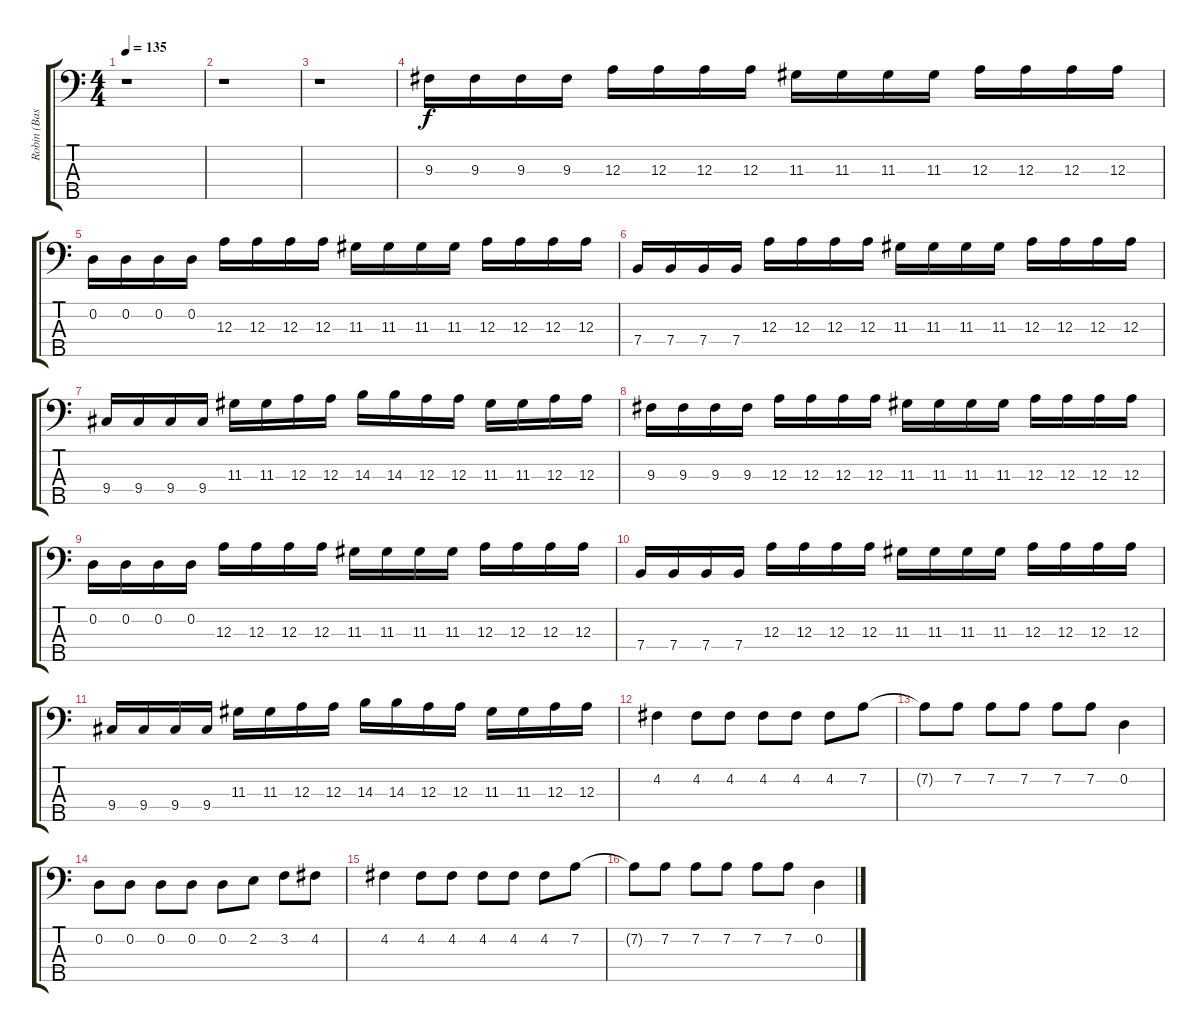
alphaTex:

\track ("Robin (Bass)" "Robin (Bas") {instrument electricbasspick}
\staff {score tabs}
\tuning (G2 D2 A1 E1 B0) {hide}
\ts (4 4)
\tempo 135
\clef f4
\ks c
r.1{dy f} |
r.1 |
r.1 |
9.3.16 9.3.16 9.3.16 9.3.16 12.3.16 12.3.16 12.3.16 12.3.16 11.3.16 11.3.16 11.3.16 11.3.16 12.3.16 12.3.16 12.3.16 12.3.16 |
0.2.16 0.2.16 0.2.16 0.2.16 12.3.16 12.3.16 12.3.16 12.3.16 11.3.16 11.3.16 11.3.16 11.3.16 12.3.16 12.3.16 12.3.16 12.3.16 |
7.4.16 7.4.16 7.4.16 7.4.16 12.3.16 12.3.16 12.3.16 12.3.16 11.3.16 11.3.16 11.3.16 11.3.16 12.3.16 12.3.16 12.3.16 12.3.16 |
9.4.16 9.4.16 9.4.16 9.4.16 11.3.16 11.3.16 12.3.16 12.3.16 14.3.16 14.3.16 12.3.16 12.3.16 11.3.16 11.3.16 12.3.16 12.3.16 |
9.3.16 9.3.16 9.3.16 9.3.16 12.3.16 12.3.16 12.3.16 12.3.16 11.3.16 11.3.16 11.3.16 11.3.16 12.3.16 12.3.16 12.3.16 12.3.16 |
0.2.16 0.2.16 0.2.16 0.2.16 12.3.16 12.3.16 12.3.16 12.3.16 11.3.16 11.3.16 11.3.16 11.3.16 12.3.16 12.3.16 12.3.16 12.3.16 |
7.4.16 7.4.16 7.4.16 7.4.16 12.3.16 12.3.16 12.3.16 12.3.16 11.3.16 11.3.16 11.3.16 11.3.16 12.3.16 12.3.16 12.3.16 12.3.16 |
9.4.16 9.4.16 9.4.16 9.4.16 11.3.16 11.3.16 12.3.16 12.3.16 14.3.16 14.3.16 12.3.16 12.3.16 11.3.16 11.3.16 12.3.16 12.3.16 |
4.2.4 4.2.8 4.2.8 4.2.8 4.2.8 4.2.8 7.2.8 |
7.2{t}.8 7.2.8 7.2.8 7.2.8 7.2.8 7.2.8 0.2.4 |
0.2.8 0.2.8 0.2.8 0.2.8 0.2.8 2.2.8 3.2.8 4.2.8 |
4.2.4 4.2.8 4.2.8 4.2.8 4.2.8 4.2.8 7.2.8 |
7.2{t}.8 7.2.8 7.2.8 7.2.8 7.2.8 7.2.8 0.2.4
